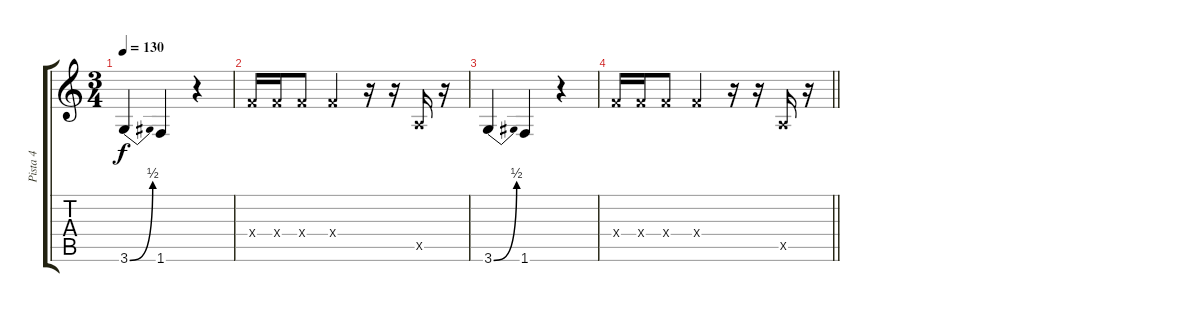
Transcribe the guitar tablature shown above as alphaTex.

\track ("Pista 4" "Pista 4") {instrument distortionguitar}
\staff {score tabs}
\tuning (E4 B3 G3 D3 A2 E2) {hide}
\ts (3 4)
\tempo 130
\clef g2
\ks c
3.6{be (bend 0 0 60 2)}.4{dy f} 1.6.4 r.4 |
3.4{x}.16 3.4{x}.16 3.4{x}.8 3.4{x}.4 r.16 r.16 0.5{x}.16 r.16 |
3.6{be (bend 0 0 60 2)}.4 1.6.4 r.4 |
\barLineRight lightlight
3.4{x}.16 3.4{x}.16 3.4{x}.8 3.4{x}.4 r.16 r.16 0.5{x}.16 r.16
